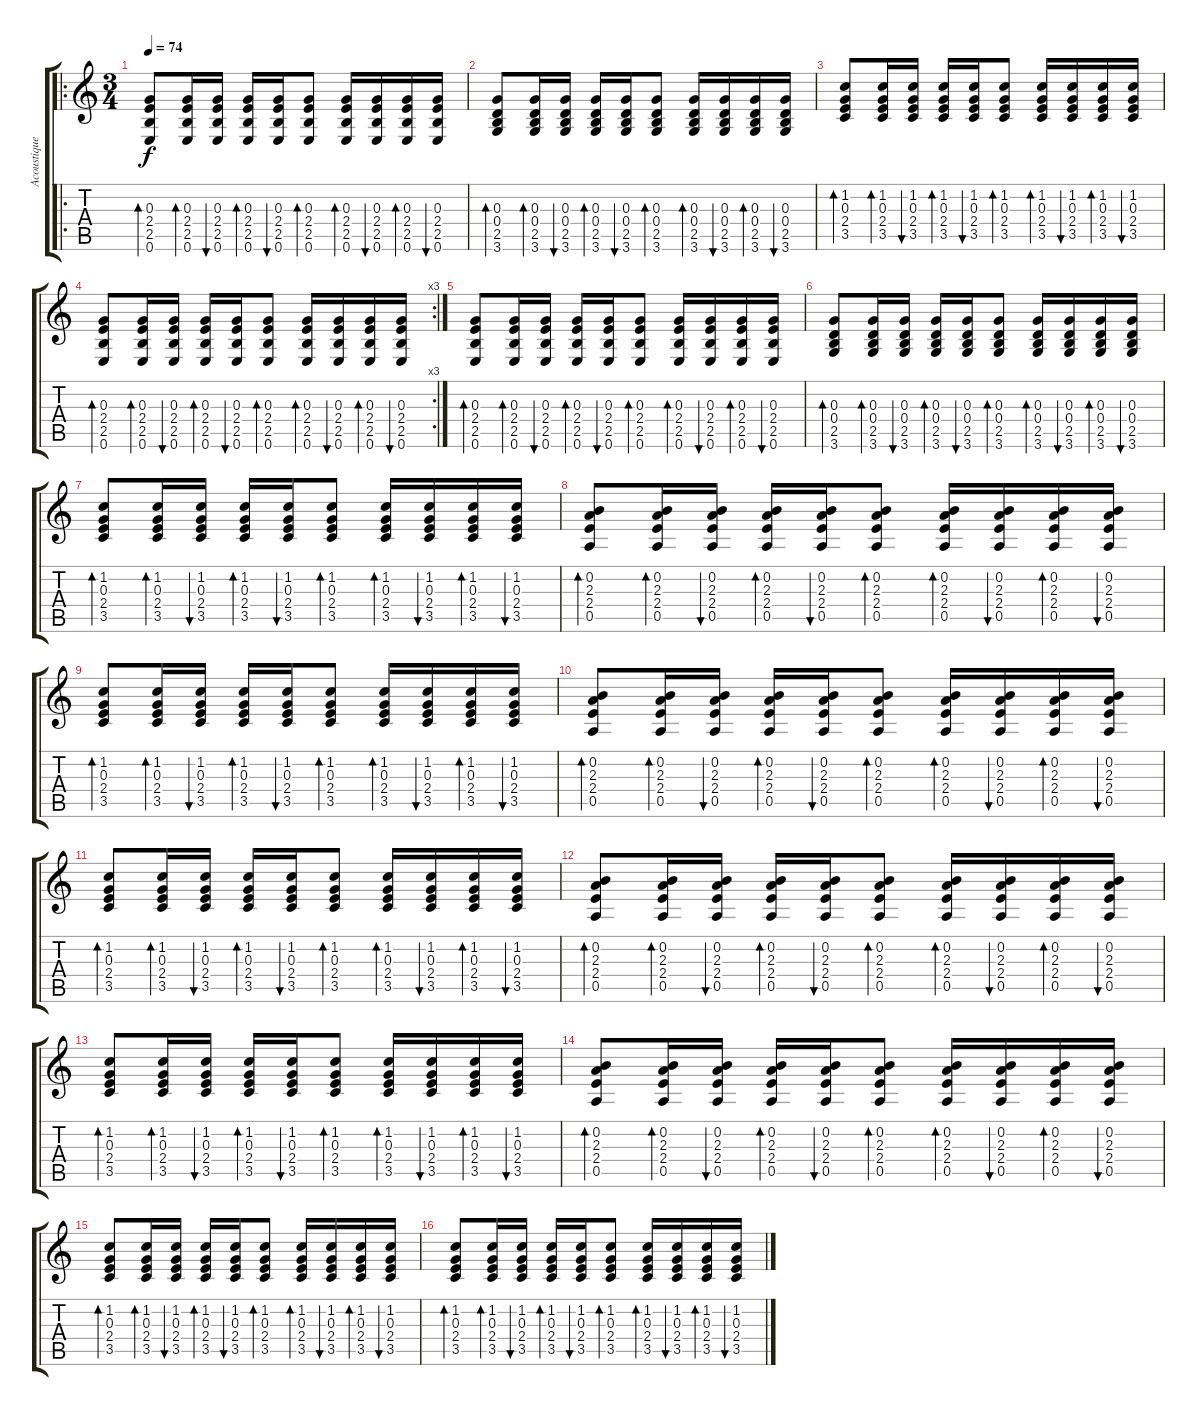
\track ("Acoustique" "Acoustique") {instrument acousticguitarsteel}
\staff {score tabs}
\tuning (E4 B3 G3 D3 A2 E2) {hide}
\ro
\ts (3 4)
\tempo 74
\clef g2
\ks c
(0.3 2.4 2.5 0.6).8{bd 60 dy f volume 12 instrument acousticguitarsteel} (0.3 2.4 2.5 0.6).16{bd 60} (0.3 2.4 2.5 0.6).16{bu 120} (0.3 2.4 2.5 0.6).16{bd 120} (0.3 2.4 2.5 0.6).16{bu 120} (0.3 2.4 2.5 0.6).8{bd 120} (0.3 2.4 2.5 0.6).16{bd 120} (0.3 2.4 2.5 0.6).16{bu 120} (0.3 2.4 2.5 0.6).16{bd 120} (0.3 2.4 2.5 0.6).16{bu 120} |
(0.3 0.4 2.5 3.6).8{bd 60 instrument acousticguitarsteel} (0.3 0.4 2.5 3.6).16{bd 60} (0.3 0.4 2.5 3.6).16{bu 120} (0.3 0.4 2.5 3.6).16{bd 120} (0.3 0.4 2.5 3.6).16{bu 120} (0.3 0.4 2.5 3.6).8{bd 120} (0.3 0.4 2.5 3.6).16{bd 120} (0.3 0.4 2.5 3.6).16{bu 120} (0.3 0.4 2.5 3.6).16{bd 120} (0.3 0.4 2.5 3.6).16{bu 120} |
(1.2 0.3 2.4 3.5).8{bd 60 instrument acousticguitarsteel} (1.2 0.3 2.4 3.5).16{bd 60} (1.2 0.3 2.4 3.5).16{bu 120} (1.2 0.3 2.4 3.5).16{bd 120} (1.2 0.3 2.4 3.5).16{bu 120} (1.2 0.3 2.4 3.5).8{bd 120} (1.2 0.3 2.4 3.5).16{bd 120} (1.2 0.3 2.4 3.5).16{bu 120} (1.2 0.3 2.4 3.5).16{bd 120} (1.2 0.3 2.4 3.5).16{bu 120} |
\rc 3
(0.3 2.4 2.5 0.6).8{bd 60 instrument acousticguitarsteel} (0.3 2.4 2.5 0.6).16{bd 60} (0.3 2.4 2.5 0.6).16{bu 120} (0.3 2.4 2.5 0.6).16{bd 120} (0.3 2.4 2.5 0.6).16{bu 120} (0.3 2.4 2.5 0.6).8{bd 120} (0.3 2.4 2.5 0.6).16{bd 120} (0.3 2.4 2.5 0.6).16{bu 120} (0.3 2.4 2.5 0.6).16{bd 120} (0.3 2.4 2.5 0.6).16{bu 120} |
(0.3 2.4 2.5 0.6).8{bd 60 volume 12 instrument acousticguitarsteel} (0.3 2.4 2.5 0.6).16{bd 60} (0.3 2.4 2.5 0.6).16{bu 120} (0.3 2.4 2.5 0.6).16{bd 120} (0.3 2.4 2.5 0.6).16{bu 120} (0.3 2.4 2.5 0.6).8{bd 120} (0.3 2.4 2.5 0.6).16{bd 120} (0.3 2.4 2.5 0.6).16{bu 120} (0.3 2.4 2.5 0.6).16{bd 120} (0.3 2.4 2.5 0.6).16{bu 120} |
(0.3 0.4 2.5 3.6).8{bd 60 instrument acousticguitarsteel} (0.3 0.4 2.5 3.6).16{bd 60} (0.3 0.4 2.5 3.6).16{bu 120} (0.3 0.4 2.5 3.6).16{bd 120} (0.3 0.4 2.5 3.6).16{bu 120} (0.3 0.4 2.5 3.6).8{bd 120} (0.3 0.4 2.5 3.6).16{bd 120} (0.3 0.4 2.5 3.6).16{bu 120} (0.3 0.4 2.5 3.6).16{bd 120} (0.3 0.4 2.5 3.6).16{bu 120} |
(1.2 0.3 2.4 3.5).8{bd 60 instrument acousticguitarsteel} (1.2 0.3 2.4 3.5).16{bd 60} (1.2 0.3 2.4 3.5).16{bu 120} (1.2 0.3 2.4 3.5).16{bd 120} (1.2 0.3 2.4 3.5).16{bu 120} (1.2 0.3 2.4 3.5).8{bd 120} (1.2 0.3 2.4 3.5).16{bd 120} (1.2 0.3 2.4 3.5).16{bu 120} (1.2 0.3 2.4 3.5).16{bd 120} (1.2 0.3 2.4 3.5).16{bu 120} |
(0.2 2.3 2.4 0.5).8{bd 60} (0.2 2.3 2.4 0.5).16{bd 60} (0.2 2.3 2.4 0.5).16{bu 120} (0.2 2.3 2.4 0.5).16{bd 120} (0.2 2.3 2.4 0.5).16{bu 120} (0.2 2.3 2.4 0.5).8{bd 120} (0.2 2.3 2.4 0.5).16{bd 120} (0.2 2.3 2.4 0.5).16{bu 120} (0.2 2.3 2.4 0.5).16{bd 120} (0.2 2.3 2.4 0.5).16{bu 120} |
(1.2 0.3 2.4 3.5).8{bd 60} (1.2 0.3 2.4 3.5).16{bd 60} (1.2 0.3 2.4 3.5).16{bu 120} (1.2 0.3 2.4 3.5).16{bd 120} (1.2 0.3 2.4 3.5).16{bu 120} (1.2 0.3 2.4 3.5).8{bd 120} (1.2 0.3 2.4 3.5).16{bd 120} (1.2 0.3 2.4 3.5).16{bu 120} (1.2 0.3 2.4 3.5).16{bd 120} (1.2 0.3 2.4 3.5).16{bu 120} |
(0.2 2.3 2.4 0.5).8{bd 60} (0.2 2.3 2.4 0.5).16{bd 60} (0.2 2.3 2.4 0.5).16{bu 120} (0.2 2.3 2.4 0.5).16{bd 120} (0.2 2.3 2.4 0.5).16{bu 120} (0.2 2.3 2.4 0.5).8{bd 120} (0.2 2.3 2.4 0.5).16{bd 120} (0.2 2.3 2.4 0.5).16{bu 120} (0.2 2.3 2.4 0.5).16{bd 120} (0.2 2.3 2.4 0.5).16{bu 120} |
(1.2 0.3 2.4 3.5).8{bd 60} (1.2 0.3 2.4 3.5).16{bd 60} (1.2 0.3 2.4 3.5).16{bu 120} (1.2 0.3 2.4 3.5).16{bd 120} (1.2 0.3 2.4 3.5).16{bu 120} (1.2 0.3 2.4 3.5).8{bd 120} (1.2 0.3 2.4 3.5).16{bd 120} (1.2 0.3 2.4 3.5).16{bu 120} (1.2 0.3 2.4 3.5).16{bd 120} (1.2 0.3 2.4 3.5).16{bu 120} |
(0.2 2.3 2.4 0.5).8{bd 60} (0.2 2.3 2.4 0.5).16{bd 60} (0.2 2.3 2.4 0.5).16{bu 120} (0.2 2.3 2.4 0.5).16{bd 120} (0.2 2.3 2.4 0.5).16{bu 120} (0.2 2.3 2.4 0.5).8{bd 120} (0.2 2.3 2.4 0.5).16{bd 120} (0.2 2.3 2.4 0.5).16{bu 120} (0.2 2.3 2.4 0.5).16{bd 120} (0.2 2.3 2.4 0.5).16{bu 120} |
(1.2 0.3 2.4 3.5).8{bd 60} (1.2 0.3 2.4 3.5).16{bd 60} (1.2 0.3 2.4 3.5).16{bu 120} (1.2 0.3 2.4 3.5).16{bd 120} (1.2 0.3 2.4 3.5).16{bu 120} (1.2 0.3 2.4 3.5).8{bd 120} (1.2 0.3 2.4 3.5).16{bd 120} (1.2 0.3 2.4 3.5).16{bu 120} (1.2 0.3 2.4 3.5).16{bd 120} (1.2 0.3 2.4 3.5).16{bu 120} |
(0.2 2.3 2.4 0.5).8{bd 60} (0.2 2.3 2.4 0.5).16{bd 60} (0.2 2.3 2.4 0.5).16{bu 120} (0.2 2.3 2.4 0.5).16{bd 120} (0.2 2.3 2.4 0.5).16{bu 120} (0.2 2.3 2.4 0.5).8{bd 120} (0.2 2.3 2.4 0.5).16{bd 120} (0.2 2.3 2.4 0.5).16{bu 120} (0.2 2.3 2.4 0.5).16{bd 120} (0.2 2.3 2.4 0.5).16{bu 120} |
(1.2 0.3 2.4 3.5).8{bd 60} (1.2 0.3 2.4 3.5).16{bd 60} (1.2 0.3 2.4 3.5).16{bu 120} (1.2 0.3 2.4 3.5).16{bd 120} (1.2 0.3 2.4 3.5).16{bu 120} (1.2 0.3 2.4 3.5).8{bd 120} (1.2 0.3 2.4 3.5).16{bd 120} (1.2 0.3 2.4 3.5).16{bu 120} (1.2 0.3 2.4 3.5).16{bd 120} (1.2 0.3 2.4 3.5).16{bu 120} |
(1.2 0.3 2.4 3.5).8{bd 60} (1.2 0.3 2.4 3.5).16{bd 60} (1.2 0.3 2.4 3.5).16{bu 120} (1.2 0.3 2.4 3.5).16{bd 120} (1.2 0.3 2.4 3.5).16{bu 120} (1.2 0.3 2.4 3.5).8{bd 120} (1.2 0.3 2.4 3.5).16{bd 120} (1.2 0.3 2.4 3.5).16{bu 120} (1.2 0.3 2.4 3.5).16{bd 120} (1.2 0.3 2.4 3.5).16{bu 120}
